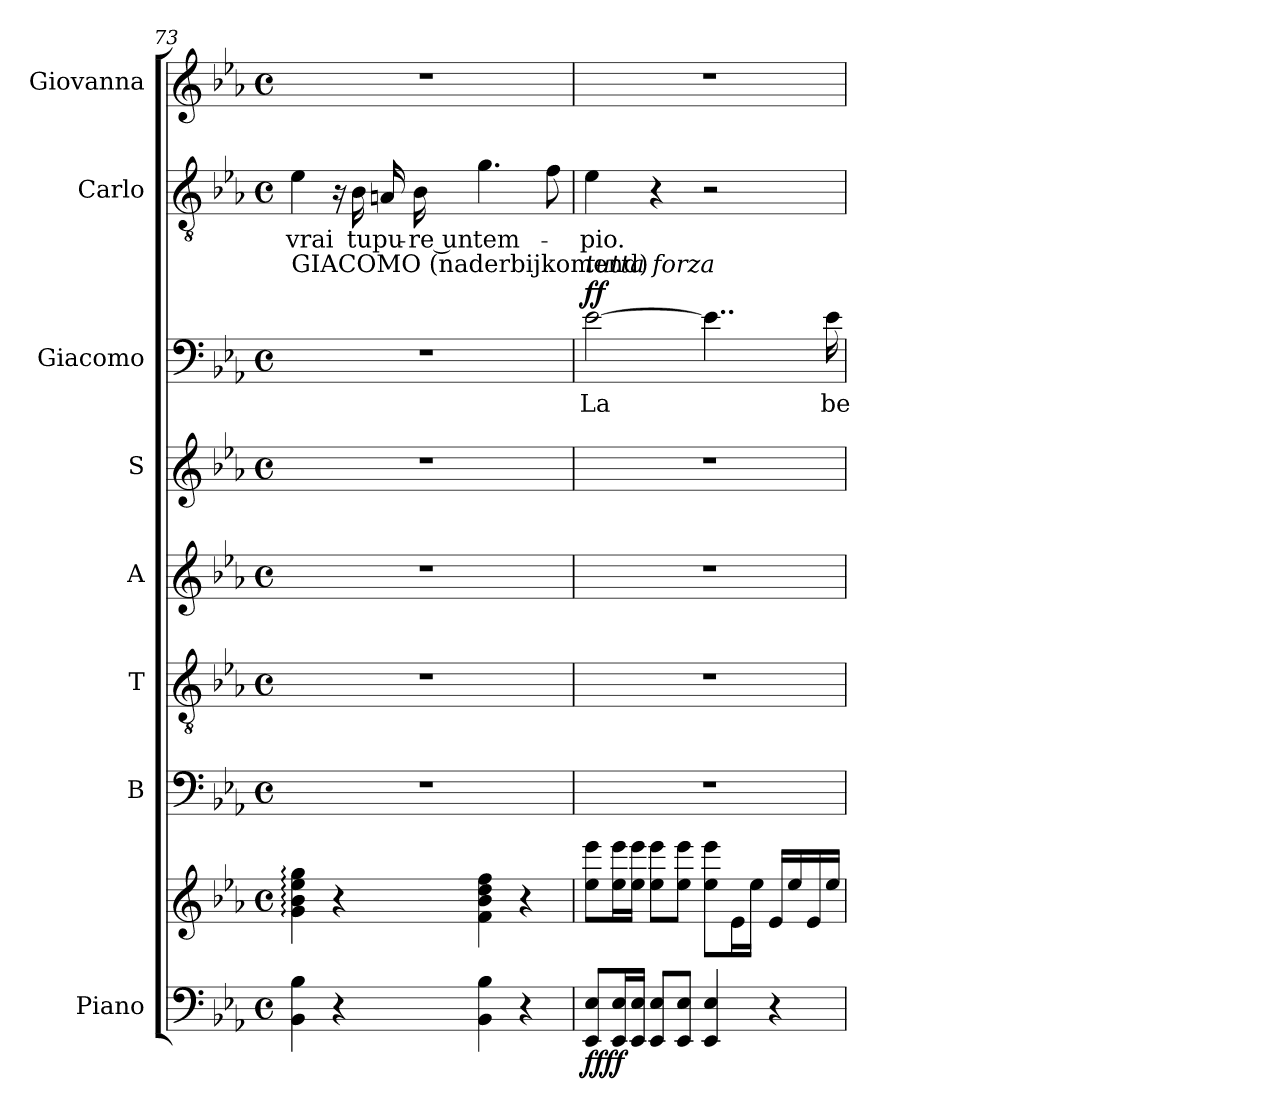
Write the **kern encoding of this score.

**kern	**kern	**dynam	**kern	**kern	**kern	**kern	**kern	**text	**dynam	**kern	**text	**kern
*part8	*part8	*part8	*part7	*part6	*part5	*part4	*part3	*part3	*part3	*part2	*part2	*part1
*staff9	*staff8	*staff8/9	*staff7	*staff6	*staff5	*staff4	*staff3	*staff3	*staff3	*staff2	*staff2	*staff1
*I"Piano	*	*	*I"B	*I"T	*I"A	*I"S	*I"Giacomo	*	*	*I"Carlo	*	*I"Giovanna
*I'Pno	*	*	*I'B	*I'T	*I'A	*I'S	*	*	*	*	*	*
*clefF4	*clefG2	*	*clefF4	*clefGv2	*clefG2	*clefG2	*clefF4	*	*	*clefGv2	*	*clefG2
*k[b-e-a-]	*k[b-e-a-]	*	*k[b-e-a-]	*k[b-e-a-]	*k[b-e-a-]	*k[b-e-a-]	*k[b-e-a-]	*	*	*k[b-e-a-]	*	*k[b-e-a-]
*M4/4	*M4/4	*	*M4/4	*M4/4	*M4/4	*M4/4	*M4/4	*	*	*M4/4	*	*M4/4
*met(c)	*met(c)	*	*met(c)	*met(c)	*met(c)	*met(c)	*met(c)	*	*	*met(c)	*	*met(c)
=73	=73	=73	=73	=73	=73	=73	=73	=73	=73	=73	=73	=73
!	!	!	!	!	!	!	!LO:TX:a:t=GIACOMO (naderbijkomend)	!	!	!	!	!
!	!	!	!	!	!	!	!	!	!	!	!LO:LY:b	!
4BB-\ 4B-\	4g\: 4b-\: 4ee-\: 4gg\:	.	1r	1r	1r	1r	1r	.	.	4e-\	-vrai	1r
4r	4r	.	.	.	.	.	.	.	.	16r	.	.
!	!	!	!	!	!	!	!	!	!	!	!LO:LY:b	!
.	.	.	.	.	.	.	.	.	.	16B-\	tu	.
!	!	!	!	!	!	!	!	!	!	!	!LO:LY:b	!
.	.	.	.	.	.	.	.	.	.	16An/	pu-	.
!	!	!	!	!	!	!	!	!	!	!	!LO:LY:b	!
.	.	.	.	.	.	.	.	.	.	16B-\	-re un	.
!	!	!	!	!	!	!	!	!	!	!	!LO:LY:b	!
4BB-\ 4B-\	4f\ 4b-\ 4dd\ 4ff\	.	.	.	.	.	.	.	.	4.g\	tem-	.
4r	4r	.	.	.	.	.	.	.	.	.	.	.
.	.	.	.	.	.	.	.	.	.	8f\	.	.
!!LO:LB:g=z
=74	=74	=74	=74	=74	=74	=74	=74	=74	=74	=74	=74	=74
!	!	!	!	!	!	!	!LO:TX:a:i:t=tutta forza	!	!	!	!	!
!	!	!LO:DY:b=2	!	!	!	!	!	!LO:LY:b	!	!	!LO:LY:b	!
!	!	!LO:DY:n=1:b	!	!	!	!	!	!	!LO:DY:a	!	!	!
8EE-/ 8E-/L	8ee-\ 8eee-\L	ff ff	1r	1r	1r	1r	[2e-\	La	ff	4e-\	-pio.	1r
16EE-/ 16E-/L	16ee-\ 16eee-\L	.	.	.	.	.	.	.	.	.	.	.
16EE-/ 16E-/JJ	16ee-\ 16eee-\JJ	.	.	.	.	.	.	.	.	.	.	.
8EE-/ 8E-/L	8ee-\ 8eee-\L	.	.	.	.	.	.	.	.	4r	.	.
8EE-/ 8E-/J	8ee-\ 8eee-\J	.	.	.	.	.	.	.	.	.	.	.
4EE-/ 4E-/	8ee-\ 8eee-\L	.	.	.	.	.	4..e-\]	.	.	2r	.	.
.	16e-\L	.	.	.	.	.	.	.	.	.	.	.
.	16ee-\JJ	.	.	.	.	.	.	.	.	.	.	.
4r	16e-/LL	.	.	.	.	.	.	.	.	.	.	.
.	16ee-/	.	.	.	.	.	.	.	.	.	.	.
.	16e-/	.	.	.	.	.	.	.	.	.	.	.
!	!	!	!	!	!	!	!	!LO:LY:b	!	!	!	!
.	16ee-/JJ	.	.	.	.	.	16e-\	be-	.	.	.	.
=	=	=	=	=	=	=	=	=	=	=	=	=
*-	*-	*-	*-	*-	*-	*-	*-	*-	*-	*-	*-	*-
